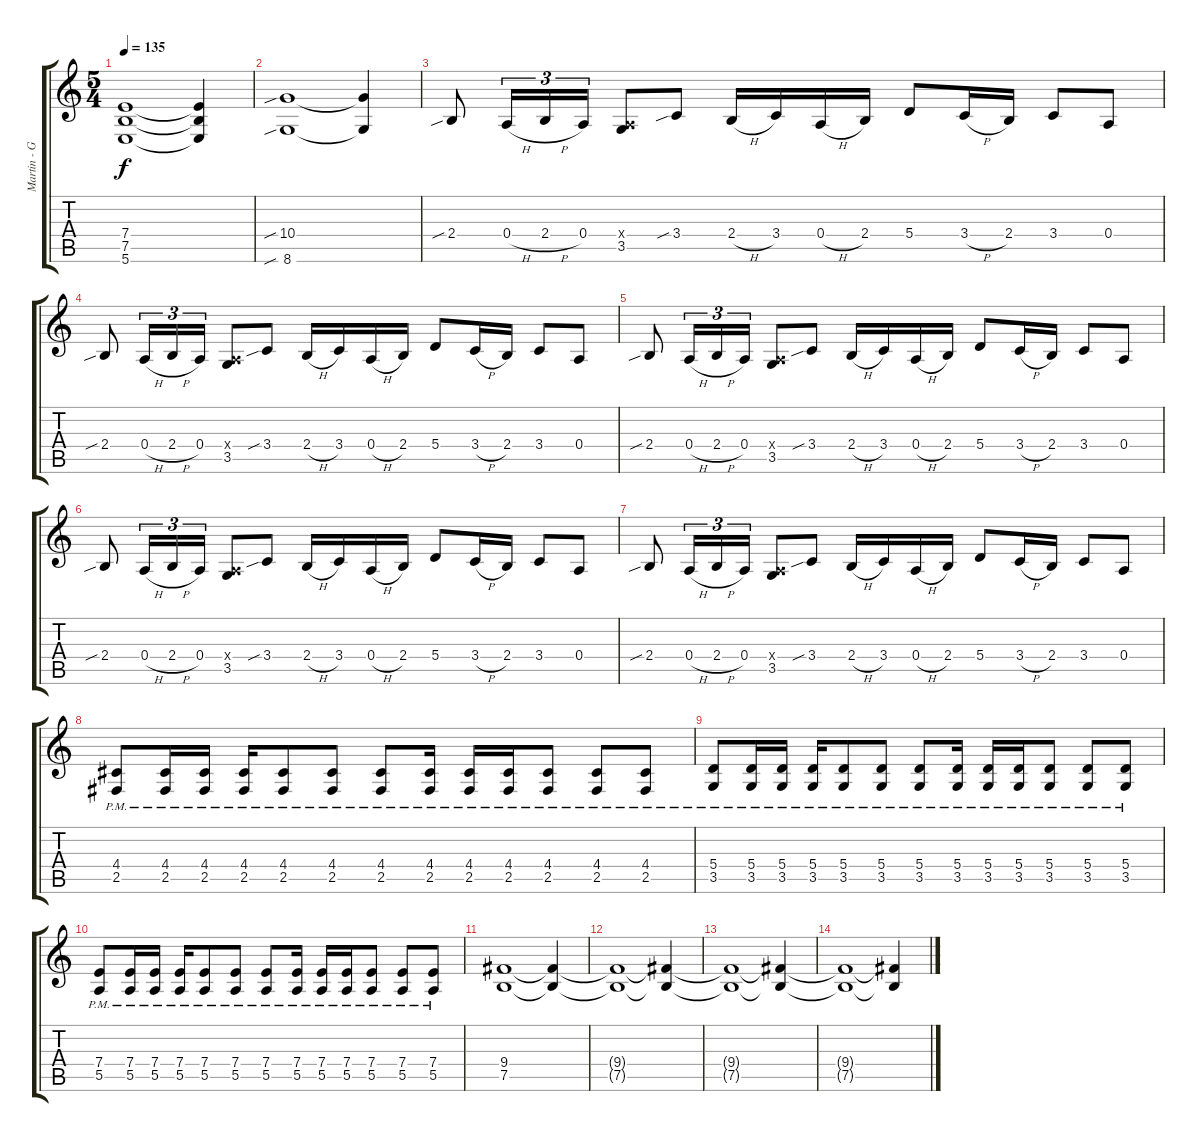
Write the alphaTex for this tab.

\track ("Martin - Guitar II" "Martin - G") {instrument distortionguitar}
\staff {score tabs}
\tuning (A3 Gb3 D3 A2 E2 B1) {hide}
\ts (5 4)
\tempo 135
\clef g2
\ks c
(7.4 7.5 5.6).1{dy f} (7.4{t} 7.5{t} 5.6{t}).4 |
(10.4{sib} 8.6{sib}).1 (10.4{t} 8.6{t}).4 |
2.4{sib}.8 0.4{h}.16{tu (3 2)} 2.4{h}.16{tu (3 2)} 0.4.16{tu (3 2)} (0.4{x} 3.5).8 3.4{sib}.8 2.4{h}.16 3.4.16 0.4{h}.16 2.4.16 5.4.8 3.4{h}.16 2.4.16 3.4.8 0.4.8 |
2.4{sib}.8 0.4{h}.16{tu (3 2)} 2.4{h}.16{tu (3 2)} 0.4.16{tu (3 2)} (0.4{x} 3.5).8 3.4{sib}.8 2.4{h}.16 3.4.16 0.4{h}.16 2.4.16 5.4.8 3.4{h}.16 2.4.16 3.4.8 0.4.8 |
2.4{sib}.8 0.4{h}.16{tu (3 2)} 2.4{h}.16{tu (3 2)} 0.4.16{tu (3 2)} (0.4{x} 3.5).8 3.4{sib}.8 2.4{h}.16 3.4.16 0.4{h}.16 2.4.16 5.4.8 3.4{h}.16 2.4.16 3.4.8 0.4.8 |
2.4{sib}.8 0.4{h}.16{tu (3 2)} 2.4{h}.16{tu (3 2)} 0.4.16{tu (3 2)} (0.4{x} 3.5).8 3.4{sib}.8 2.4{h}.16 3.4.16 0.4{h}.16 2.4.16 5.4.8 3.4{h}.16 2.4.16 3.4.8 0.4.8 |
2.4{sib}.8 0.4{h}.16{tu (3 2)} 2.4{h}.16{tu (3 2)} 0.4.16{tu (3 2)} (0.4{x} 3.5).8 3.4{sib}.8 2.4{h}.16 3.4.16 0.4{h}.16 2.4.16 5.4.8 3.4{h}.16 2.4.16 3.4.8 0.4.8 |
(4.4{pm} 2.5{pm}).8 (4.4{pm} 2.5{pm}).16 (4.4{pm} 2.5{pm}).16 (4.4{pm} 2.5{pm}).16 (4.4{pm} 2.5{pm}).8 (4.4{pm} 2.5{pm}).8 (4.4{pm} 2.5{pm}).8 (4.4{pm} 2.5{pm}).16 (4.4{pm} 2.5{pm}).16 (4.4{pm} 2.5{pm}).16 (4.4{pm} 2.5{pm}).8 (4.4{pm} 2.5{pm}).8 (4.4{pm} 2.5{pm}).8 |
(5.4{pm} 3.5{pm}).8 (5.4{pm} 3.5{pm}).16 (5.4{pm} 3.5{pm}).16 (5.4{pm} 3.5{pm}).16 (5.4{pm} 3.5{pm}).8 (5.4{pm} 3.5{pm}).8 (5.4{pm} 3.5{pm}).8 (5.4{pm} 3.5{pm}).16 (5.4{pm} 3.5{pm}).16 (5.4{pm} 3.5{pm}).16 (5.4{pm} 3.5{pm}).8 (5.4{pm} 3.5{pm}).8 (5.4{pm} 3.5{pm}).8 |
(7.4{pm} 5.5{pm}).8 (7.4{pm} 5.5{pm}).16 (7.4{pm} 5.5{pm}).16 (7.4{pm} 5.5{pm}).16 (7.4{pm} 5.5{pm}).8 (7.4{pm} 5.5{pm}).8 (7.4{pm} 5.5{pm}).8 (7.4{pm} 5.5{pm}).16 (7.4{pm} 5.5{pm}).16 (7.4{pm} 5.5{pm}).16 (7.4{pm} 5.5{pm}).8 (7.4{pm} 5.5{pm}).8 (7.4{pm} 5.5{pm}).8 |
(9.4 7.5).1 (9.4{t} 7.5{t}).4 |
(9.4{t} 7.5{t}).1 (9.4{t} 7.5{t}).4 |
(9.4{t} 7.5{t}).1 (9.4{t} 7.5{t}).4 |
(9.4{t} 7.5{t}).1 (9.4{t} 7.5{t}).4
